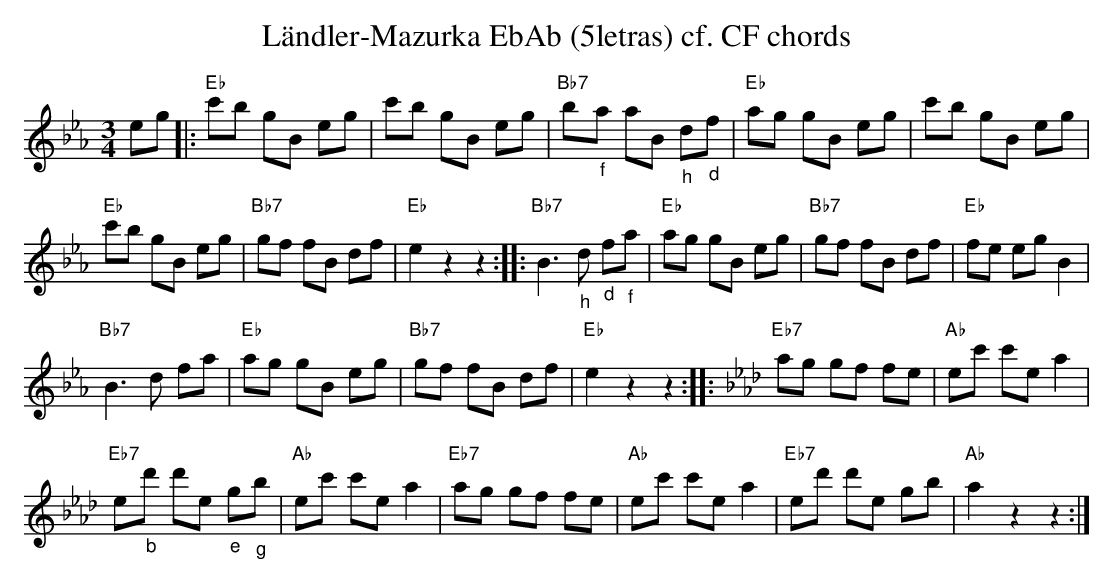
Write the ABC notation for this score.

X:1
T:L\"andler-Mazurka EbAb (5letras) cf. CF chords
M:3/4
L:1/8
K:Ebmaj%%MIDI gchordon
eg |: "Eb"c'b gB eg | c'b gB eg | "Bb7"b"_f"a aB "_h"d"_d"f | "Eb"ag gB eg | c'b gB eg |
"Eb"c'b gB eg | "Bb7"gf fB df | "Eb"e2z2z2 :: "Bb7"B3"_h"d "_d"f"_f"a | "Eb"ag gB eg | "Bb7"gf fB df | "Eb"fe egB2 |
"Bb7"B3d fa | "Eb"ag gB eg | "Bb7"gf fB df | "Eb"e2z2z2 :: [K:Abmaj] "Eb7"ag gf fe | "Ab"ec' c'ea2 |
"Eb7"e"_b"d' d'e "_e"g"_g"b | "Ab"ec' c'ea2 | "Eb7"ag gf fe | "Ab"ec' c'ea2 | "Eb7"ed' d'e gb | "Ab"a2z2z2 :|
